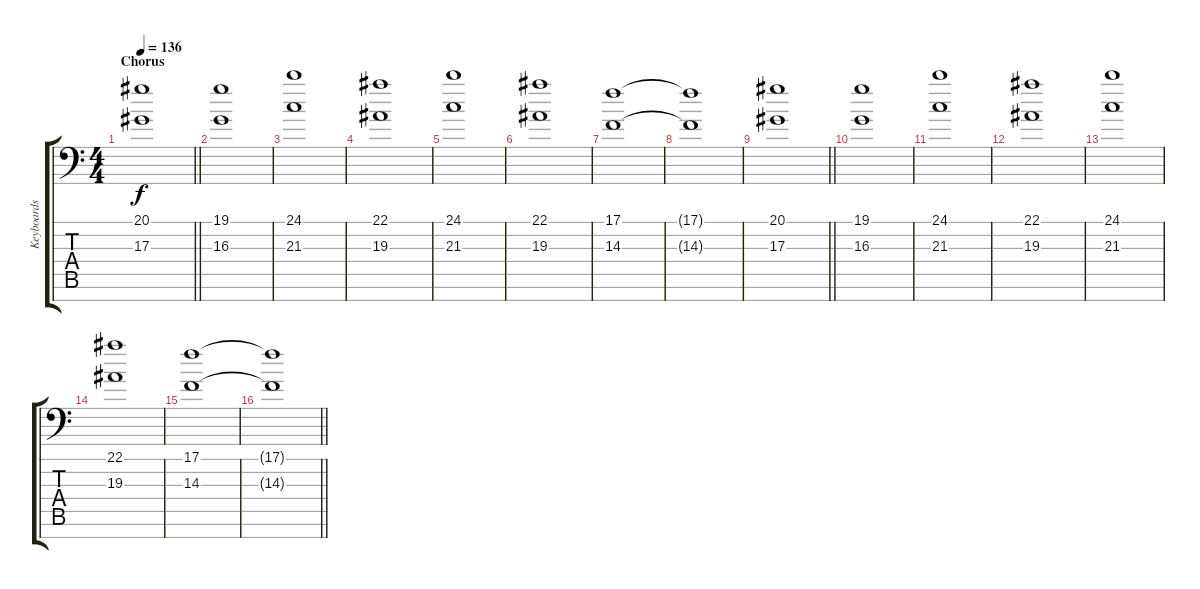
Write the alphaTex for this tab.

\track ("Keyboards" "Keyboards") {instrument stringensemble2}
\staff {score tabs}
\tuning (C4 G3 Eb3 Bb2 F2 C2 G1) {hide}
\ts (4 4)
\section ("" "Chorus")
\tempo 136
\clef f4
\barLineRight lightlight
\ks c
(20.1 17.3).1{dy f volume 8} |
(19.1 16.3).1 |
(24.1 21.3).1 |
(22.1 19.3).1 |
(24.1 21.3).1 |
(22.1 19.3).1 |
(17.1 14.3).1 |
(17.1{t} 14.3{t}).1 |
\barLineRight lightlight
(20.1 17.3).1{volume 10} |
(19.1 16.3).1 |
(24.1 21.3).1 |
(22.1 19.3).1 |
(24.1 21.3).1 |
(22.1 19.3).1 |
(17.1 14.3).1 |
\barLineRight lightlight
(17.1{t} 14.3{t}).1
